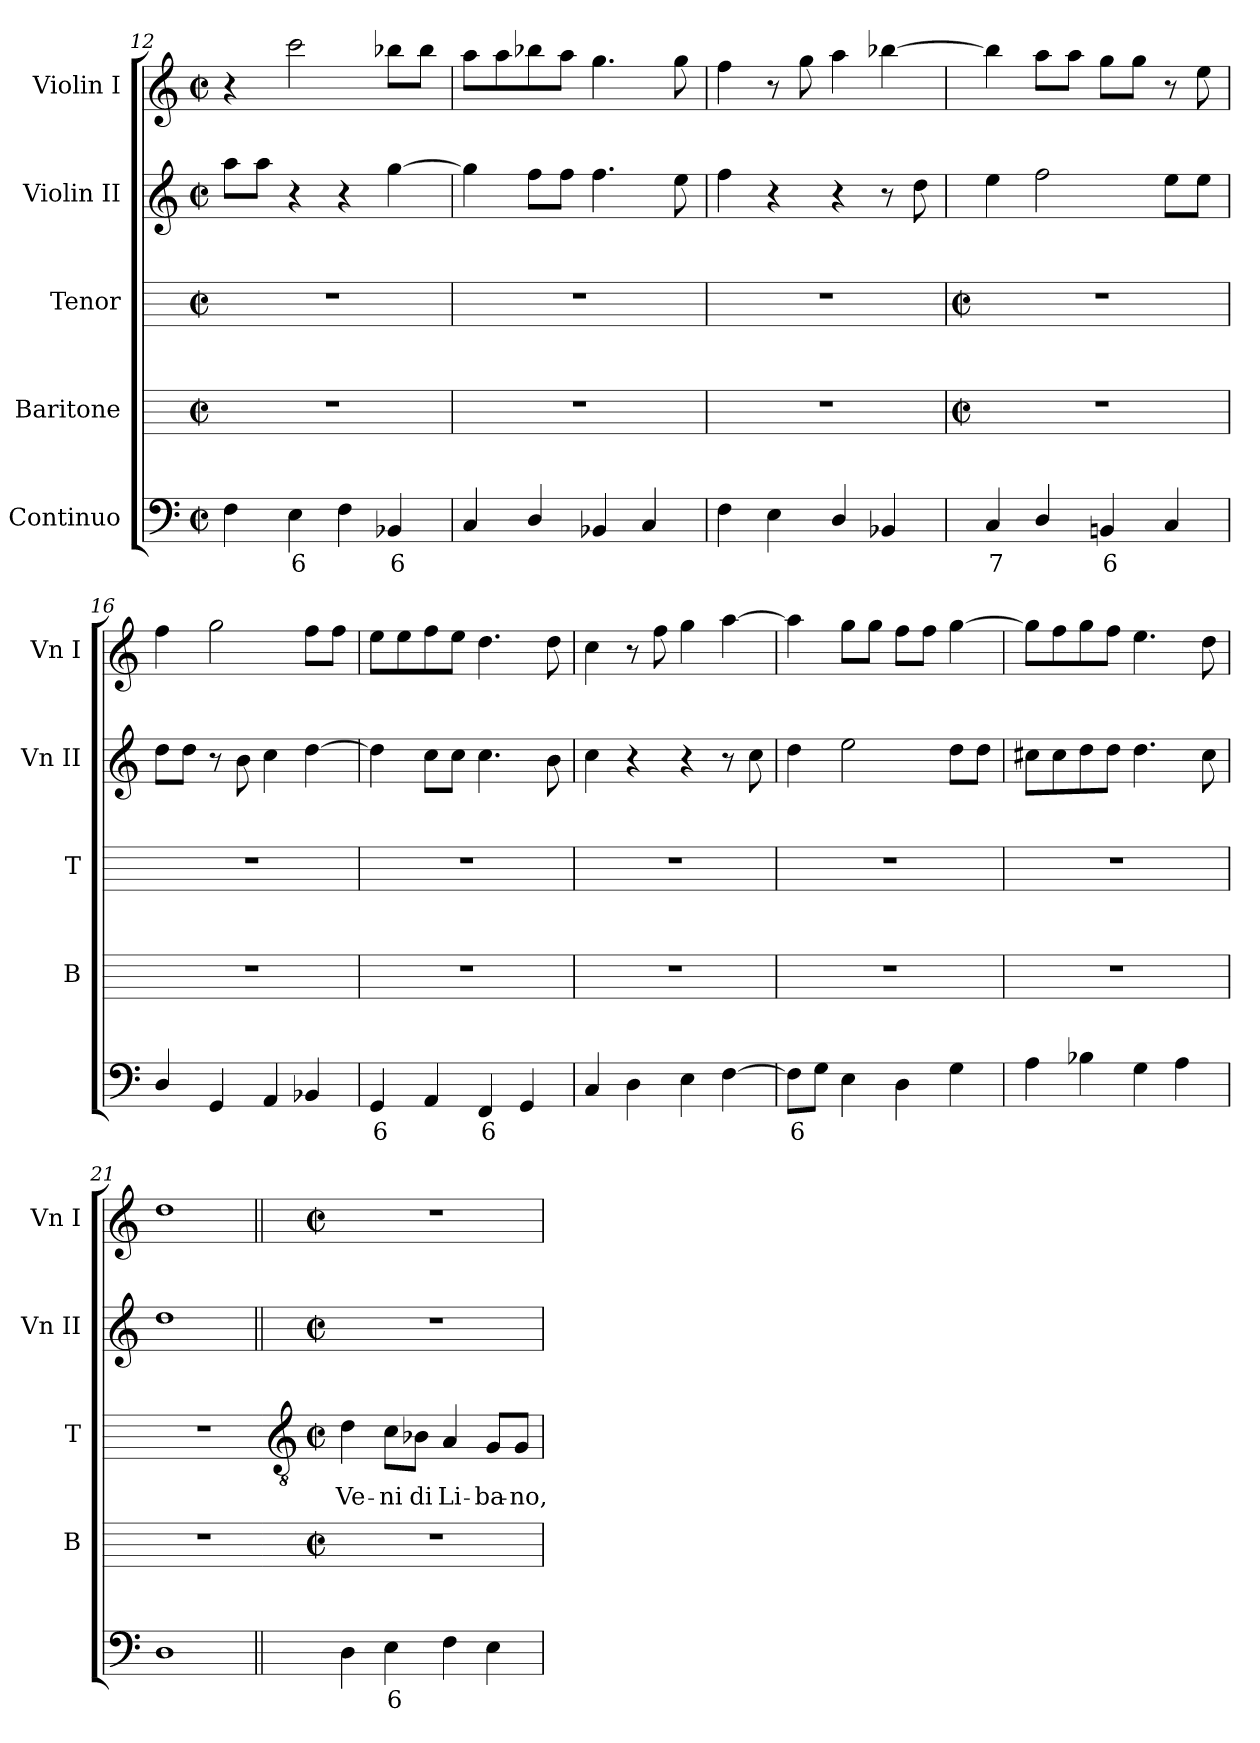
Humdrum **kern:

**kern	**text	**kern	**kern	**text	**kern	**kern
*part5	*part5	*part4	*part3	*part3	*part2	*part1
*staff5	*staff5	*staff4	*staff3	*staff3	*staff2	*staff1
*I"Continuo	*	*I"Baritone	*I"Tenor	*	*I"Violin II	*I"Violin I
*	*	*I'B	*I'T	*	*I'Vn II	*I'Vn I
*clefF4	*	*	*	*	*clefG2	*clefG2
*k[]	*	*	*	*	*k[]	*k[]
*C:	*	*	*	*	*C:	*C:
*M2/2	*	*M2/2	*M2/2	*	*M2/2	*M2/2
*met(c|)	*	*met(c|)	*met(c|)	*	*met(c|)	*met(c|)
=12	=12	=12	=12	=12	=12	=12
4F	.	1r	1r	.	8aaL	4r
.	.	.	.	.	8aaJ	.
!	!LO:LY:b	!	!	!	!	!
4E	6	.	.	.	4r	2ccc
4F	.	.	.	.	4r	.
!	!LO:LY:b	!	!	!	!	!
4BB-X	6	.	.	.	[4gg	8bb-XL
.	.	.	.	.	.	8bb-J
=13	=13	=13	=13	=13	=13	=13
4C	.	1r	1r	.	4gg]	8aaL
.	.	.	.	.	.	8aa
4D/	.	.	.	.	8ffL	8bb-X
.	.	.	.	.	8ffJ	8aaJ
4BB-X	.	.	.	.	4.ff	4.gg
4C	.	.	.	.	.	.
.	.	.	.	.	8ee	8gg
=14	=14	=14	=14	=14	=14	=14
4F	.	1r	1r	.	4ff	4ff
4E	.	.	.	.	4r	8r
.	.	.	.	.	.	8gg
4D/	.	.	.	.	4r	4aa
4BB-X	.	.	.	.	8r	[4bb-
.	.	.	.	.	8dd	.
!!LO:LB:g=z
=15	=15	=15	=15	=15	=15	=15
*	*	*M2/2	*M2/2	*	*	*
*	*	*met(c|)	*met(c|)	*	*	*
!	!LO:LY:b	!	!	!	!	!
4C	7	1r	1r	.	4ee	4bb-]
4D/	.	.	.	.	2ff	8aaL
.	.	.	.	.	.	8aaJ
!	!LO:LY:b	!	!	!	!	!
4BBn	6	.	.	.	.	8ggL
.	.	.	.	.	.	8ggJ
4C	.	.	.	.	8eeL	8r
.	.	.	.	.	8eeJ	8ee
=16	=16	=16	=16	=16	=16	=16
4D/	.	1r	1r	.	8ddL	4ff
.	.	.	.	.	8ddJ	.
4GG	.	.	.	.	8r	2gg
.	.	.	.	.	8b	.
4AA	.	.	.	.	4cc	.
4BB-X	.	.	.	.	[4dd	8ffL
.	.	.	.	.	.	8ffJ
=17	=17	=17	=17	=17	=17	=17
!	!LO:LY:b	!	!	!	!	!
4GG	6	1r	1r	.	4dd]	8eeL
.	.	.	.	.	.	8ee
4AA	.	.	.	.	8ccL	8ff
.	.	.	.	.	8ccJ	8eeJ
!	!LO:LY:b	!	!	!	!	!
4FF	6	.	.	.	4.cc	4.dd
4GG	.	.	.	.	.	.
.	.	.	.	.	8b	8dd
=18	=18	=18	=18	=18	=18	=18
4C	.	1r	1r	.	4cc	4cc
4D	.	.	.	.	4r	8r
.	.	.	.	.	.	8ff
4E	.	.	.	.	4r	4gg
[4F	.	.	.	.	8r	[4aa
.	.	.	.	.	8cc	.
=19	=19	=19	=19	=19	=19	=19
!	!LO:LY:b	!	!	!	!	!
8FL]	6	1r	1r	.	4dd	4aa]
8GJ	.	.	.	.	.	.
4E	.	.	.	.	2ee	8ggL
.	.	.	.	.	.	8ggJ
4D	.	.	.	.	.	8ffL
.	.	.	.	.	.	8ffJ
4G	.	.	.	.	8ddL	[4gg
.	.	.	.	.	8ddJ	.
=20	=20	=20	=20	=20	=20	=20
4A	.	1r	1r	.	8cc#XL	8ggL]
.	.	.	.	.	8cc#	8ff
4B-X	.	.	.	.	8dd	8gg
.	.	.	.	.	8ddJ	8ffJ
4G	.	.	.	.	4.dd	4.ee
4A	.	.	.	.	.	.
.	.	.	.	.	8cc#	8dd
=21	=21	=21	=21	=21	=21	=21
1D	.	1r	1r	.	1dd	1dd
!!LO:LB:g=z
=22||	=22||	=22	=22	=22||	=22||	=22||
*	*	*	*clefGv2	*	*	*
*	*	*	*k[]	*	*	*
*	*	*	*C:	*	*	*
*	*	*M2/2	*M2/2	*	*M2/2	*M2/2
*	*	*met(c|)	*met(c|)	*	*met(c|)	*met(c|)
!	!	!	!	!LO:LY:b	!	!
4D	.	1r	4d	Ve-	1r	1r
!	!LO:LY:b	!	!	!LO:LY:b	!	!
4E	6	.	8c\L	-ni	.	.
!	!	!	!	!LO:LY:b	!	!
.	.	.	8B-X\J	di	.	.
!	!	!	!	!LO:LY:b	!	!
4F	.	.	4A	Li-	.	.
!	!	!	!	!LO:LY:b	!	!
4E	.	.	8G/L	-ba-	.	.
!	!	!	!	!LO:LY:b	!	!
.	.	.	8G/J	-no,	.	.
=	=	=	=	=	=	=
*-	*-	*-	*-	*-	*-	*-
